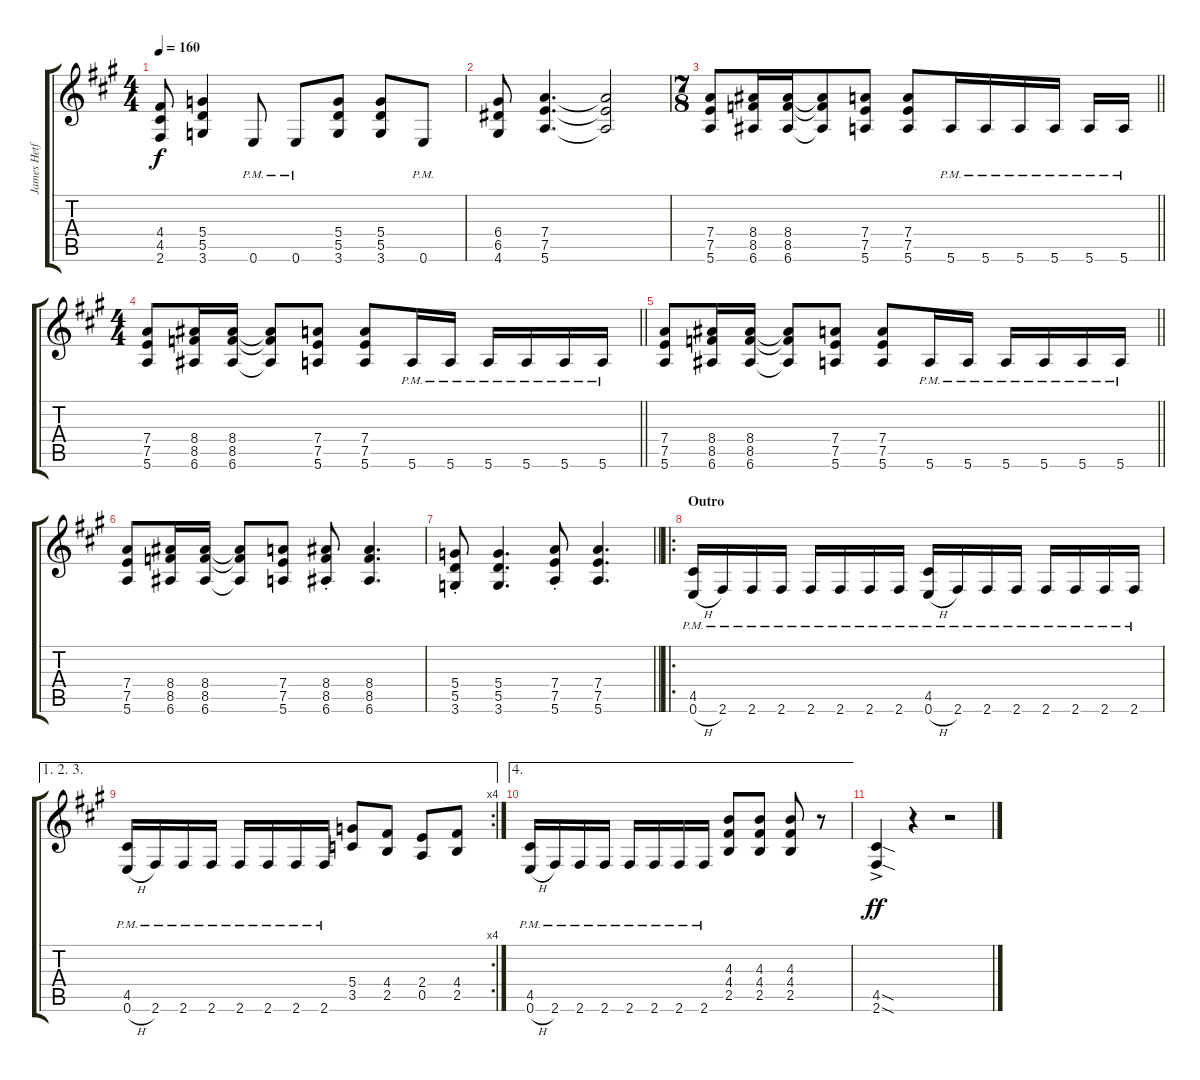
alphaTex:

\track ("James Hetfield" "James Hetf") {instrument distortionguitar}
\staff {score tabs}
\tuning (E4 B3 G3 D3 A2 E2) {hide}
\ts (4 4)
\tempo 160
\clef g2
\ks a
(4.4 4.5 2.6).8{dy f} (5.4 5.5 3.6).4 0.6{pm}.8 0.6{pm}.8 (5.4 5.5 3.6).8 (5.4 5.5 3.6).8 0.6{pm}.8 |
(6.4 6.5 4.6).8 (7.4 7.5 5.6).4{d} (7.4{t} 7.5{t} 5.6{t}).2 |
\ts (7 8)
\barLineRight lightlight
(7.4 7.5 5.6).8 (8.4 8.5 6.6).16 (8.4 8.5 6.6).16 (8.4{t} 8.5{t} 6.6{t}).8 (7.4 7.5 5.6).8 (7.4 7.5 5.6).8 5.6{pm}.16 5.6{pm}.16 5.6{pm}.16 5.6{pm}.16 5.6{pm}.16 5.6{pm}.16 |
\ts (4 4)
\barLineRight lightlight
(7.4 7.5 5.6).8 (8.4 8.5 6.6).16 (8.4 8.5 6.6).16 (8.4{t} 8.5{t} 6.6{t}).8 (7.4 7.5 5.6).8 (7.4 7.5 5.6).8 5.6{pm}.16 5.6{pm}.16 5.6{pm}.16 5.6{pm}.16 5.6{pm}.16 5.6{pm}.16 |
\barLineRight lightlight
(7.4 7.5 5.6).8 (8.4 8.5 6.6).16 (8.4 8.5 6.6).16 (8.4{t} 8.5{t} 6.6{t}).8 (7.4 7.5 5.6).8 (7.4 7.5 5.6).8 5.6{pm}.16 5.6{pm}.16 5.6{pm}.16 5.6{pm}.16 5.6{pm}.16 5.6{pm}.16 |
(7.4 7.5 5.6).8 (8.4 8.5 6.6).16 (8.4 8.5 6.6).16 (8.4{t} 8.5{t} 6.6{t}).8 (7.4 7.5 5.6).8 (8.4 8.5{st} 6.6).8 (8.4 8.5 6.6).4{d} |
\barLineRight lightlight
(5.4 5.5 3.6{st}).8 (5.4 5.5 3.6).4{d} (7.4{st} 7.5 5.6).8 (7.4 7.5 5.6).4{d} |
\ro
\section ("" "Outro")
(4.5 0.6{h pm}).16 2.6{pm}.16 2.6{pm}.16 2.6{pm}.16 2.6{pm}.16 2.6{pm}.16 2.6{pm}.16 2.6{pm}.16 (4.5 0.6{h pm}).16 2.6{pm}.16 2.6{pm}.16 2.6{pm}.16 2.6{pm}.16 2.6{pm}.16 2.6{pm}.16 2.6{pm}.16 |
\ae (1 2 3)
\rc 4
(4.5 0.6{h pm}).16 2.6{pm}.16 2.6{pm}.16 2.6{pm}.16 2.6{pm}.16 2.6{pm}.16 2.6{pm}.16 2.6{pm}.16 (5.4 3.5).8 (4.4 2.5).8 (2.4 0.5).8 (4.4 2.5).8 |
\ae 4
(4.5 0.6{h pm}).16 2.6{pm}.16 2.6{pm}.16 2.6{pm}.16 2.6{pm}.16 2.6{pm}.16 2.6{pm}.16 2.6{pm}.16 (4.3 4.4 2.5).8 (4.3 4.4 2.5).8 (4.3 4.4 2.5).8 r.8 |
(4.5{sod} 2.6{sod ac}).4{dy ff} r.4 r.2
